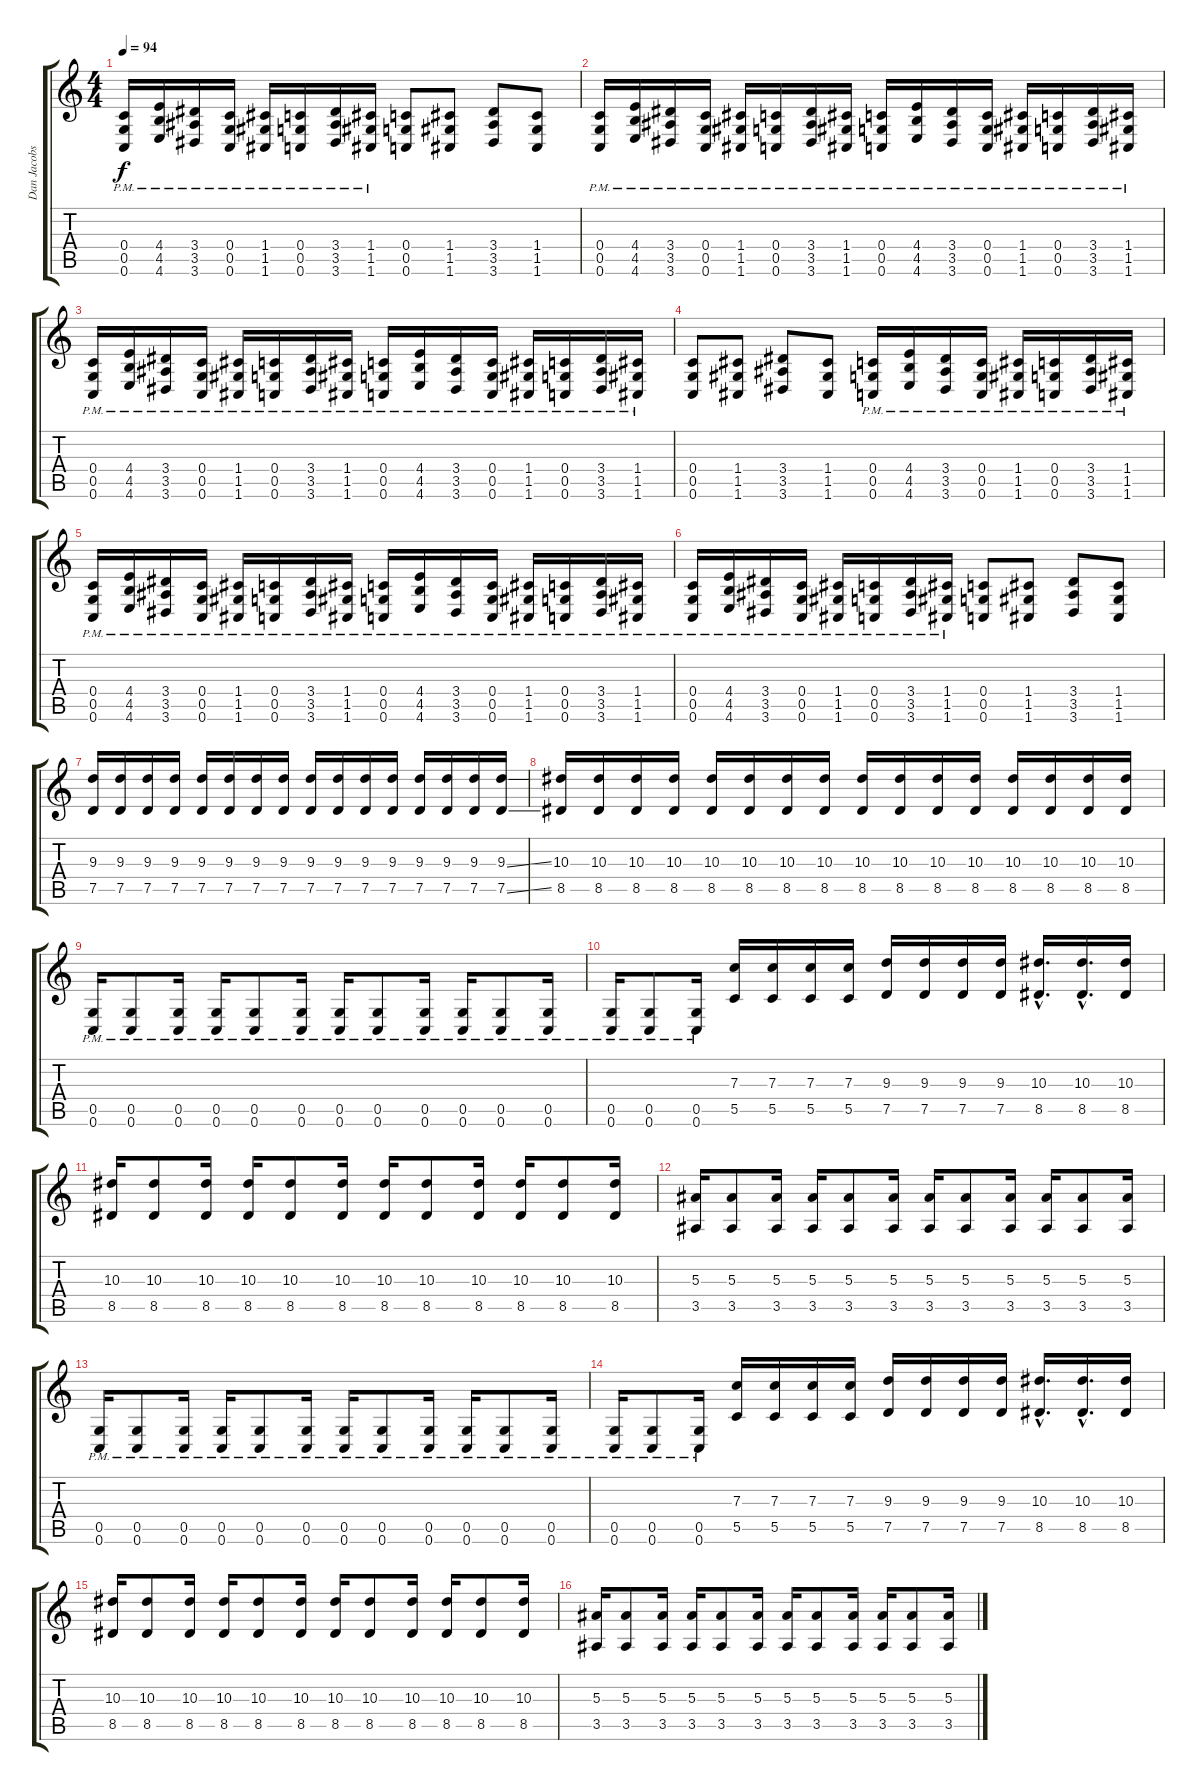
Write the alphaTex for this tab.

\track ("Dan Jacobs      (lead)" "Dan Jacobs") {instrument distortionguitar}
\staff {score tabs}
\tuning (D4 A3 F3 C3 G2 C2) {hide}
\ts (4 4)
\tempo 94
\clef g2
\ks c
(0.4 0.5 0.6{pm}).16{dy f} (4.4 4.5 4.6{pm}).16 (3.4 3.5 3.6{pm}).16 (0.4 0.5 0.6{pm}).16 (1.4 1.5 1.6{pm}).16 (0.4 0.5 0.6{pm}).16 (3.4 3.5 3.6{pm}).16 (1.4 1.5 1.6{pm}).16 (0.4 0.5 0.6).8 (1.4 1.5 1.6).8 (3.4 3.5 3.6).8 (1.4 1.5 1.6).8 |
(0.4 0.5 0.6{pm}).16 (4.4 4.5 4.6{pm}).16 (3.4 3.5 3.6{pm}).16 (0.4 0.5 0.6{pm}).16 (1.4 1.5 1.6{pm}).16 (0.4 0.5 0.6{pm}).16 (3.4 3.5 3.6{pm}).16 (1.4 1.5 1.6{pm}).16 (0.4 0.5 0.6{pm}).16 (4.4 4.5 4.6{pm}).16 (3.4 3.5 3.6{pm}).16 (0.4 0.5 0.6{pm}).16 (1.4 1.5 1.6{pm}).16 (0.4 0.5 0.6{pm}).16 (3.4 3.5 3.6{pm}).16 (1.4 1.5 1.6{pm}).16 |
(0.4 0.5 0.6{pm}).16 (4.4 4.5 4.6{pm}).16 (3.4 3.5 3.6{pm}).16 (0.4 0.5 0.6{pm}).16 (1.4 1.5 1.6{pm}).16 (0.4 0.5 0.6{pm}).16 (3.4 3.5 3.6{pm}).16 (1.4 1.5 1.6{pm}).16 (0.4 0.5 0.6{pm}).16 (4.4 4.5 4.6{pm}).16 (3.4 3.5 3.6{pm}).16 (0.4 0.5 0.6{pm}).16 (1.4 1.5 1.6{pm}).16 (0.4 0.5 0.6{pm}).16 (3.4 3.5 3.6{pm}).16 (1.4 1.5 1.6{pm}).16 |
(0.4 0.5 0.6).8 (1.4 1.5 1.6).8 (3.4 3.5 3.6).8 (1.4 1.5 1.6).8 (0.4 0.5 0.6{pm}).16 (4.4 4.5 4.6{pm}).16 (3.4 3.5 3.6{pm}).16 (0.4 0.5 0.6{pm}).16 (1.4 1.5 1.6{pm}).16 (0.4 0.5 0.6{pm}).16 (3.4 3.5 3.6{pm}).16 (1.4 1.5 1.6{pm}).16 |
(0.4 0.5 0.6{pm}).16 (4.4 4.5 4.6{pm}).16 (3.4 3.5 3.6{pm}).16 (0.4 0.5 0.6{pm}).16 (1.4 1.5 1.6{pm}).16 (0.4 0.5 0.6{pm}).16 (3.4 3.5 3.6{pm}).16 (1.4 1.5 1.6{pm}).16 (0.4 0.5 0.6{pm}).16 (4.4 4.5 4.6{pm}).16 (3.4 3.5 3.6{pm}).16 (0.4 0.5 0.6{pm}).16 (1.4 1.5 1.6{pm}).16 (0.4 0.5 0.6{pm}).16 (3.4 3.5 3.6{pm}).16 (1.4 1.5 1.6{pm}).16 |
(0.4 0.5 0.6{pm}).16 (4.4 4.5 4.6{pm}).16 (3.4 3.5 3.6{pm}).16 (0.4 0.5 0.6{pm}).16 (1.4 1.5 1.6{pm}).16 (0.4 0.5 0.6{pm}).16 (3.4 3.5 3.6{pm}).16 (1.4 1.5 1.6{pm}).16 (0.4 0.5 0.6).8 (1.4 1.5 1.6).8 (3.4 3.5 3.6).8 (1.4 1.5 1.6).8 |
(9.3 7.5).16 (9.3 7.5).16 (9.3 7.5).16 (9.3 7.5).16 (9.3 7.5).16 (9.3 7.5).16 (9.3 7.5).16 (9.3 7.5).16 (9.3 7.5).16 (9.3 7.5).16 (9.3 7.5).16 (9.3 7.5).16 (9.3 7.5).16 (9.3 7.5).16 (9.3 7.5).16 (9.3{ss} 7.5{ss}).16 |
(10.3 8.5).16 (10.3 8.5).16 (10.3 8.5).16 (10.3 8.5).16 (10.3 8.5).16 (10.3 8.5).16 (10.3 8.5).16 (10.3 8.5).16 (10.3 8.5).16 (10.3 8.5).16 (10.3 8.5).16 (10.3 8.5).16 (10.3 8.5).16 (10.3 8.5).16 (10.3 8.5).16 (10.3 8.5).16 |
(0.5{pm} 0.6).16 (0.5{pm} 0.6).8 (0.5{pm} 0.6).16 (0.5{pm} 0.6).16 (0.5{pm} 0.6).8 (0.5{pm} 0.6).16 (0.5{pm} 0.6).16 (0.5{pm} 0.6).8 (0.5{pm} 0.6).16 (0.5{pm} 0.6).16 (0.5{pm} 0.6).8 (0.5{pm} 0.6).16 |
(0.5{pm} 0.6).16 (0.5{pm} 0.6).8 (0.5{pm} 0.6).16 (7.3 5.5).16 (7.3 5.5).16 (7.3 5.5).16 (7.3 5.5).16 (9.3 7.5).16 (9.3 7.5).16 (9.3 7.5).16 (9.3 7.5).16 (10.3{hac} 8.5{hac}).16{d} (10.3{hac} 8.5{hac}).16{d} (10.3 8.5).16 |
(10.3 8.5).16 (10.3 8.5).8 (10.3 8.5).16 (10.3 8.5).16 (10.3 8.5).8 (10.3 8.5).16 (10.3 8.5).16 (10.3 8.5).8 (10.3 8.5).16 (10.3 8.5).16 (10.3 8.5).8 (10.3 8.5).16 |
(5.3 3.5).16 (5.3 3.5).8 (5.3 3.5).16 (5.3 3.5).16 (5.3 3.5).8 (5.3 3.5).16 (5.3 3.5).16 (5.3 3.5).8 (5.3 3.5).16 (5.3 3.5).16 (5.3 3.5).8 (5.3 3.5).16 |
(0.5{pm} 0.6).16 (0.5{pm} 0.6).8 (0.5{pm} 0.6).16 (0.5{pm} 0.6).16 (0.5{pm} 0.6).8 (0.5{pm} 0.6).16 (0.5{pm} 0.6).16 (0.5{pm} 0.6).8 (0.5{pm} 0.6).16 (0.5{pm} 0.6).16 (0.5{pm} 0.6).8 (0.5{pm} 0.6).16 |
(0.5{pm} 0.6).16 (0.5{pm} 0.6).8 (0.5{pm} 0.6).16 (7.3 5.5).16 (7.3 5.5).16 (7.3 5.5).16 (7.3 5.5).16 (9.3 7.5).16 (9.3 7.5).16 (9.3 7.5).16 (9.3 7.5).16 (10.3{hac} 8.5{hac}).16{d} (10.3{hac} 8.5{hac}).16{d} (10.3 8.5).16 |
(10.3 8.5).16 (10.3 8.5).8 (10.3 8.5).16 (10.3 8.5).16 (10.3 8.5).8 (10.3 8.5).16 (10.3 8.5).16 (10.3 8.5).8 (10.3 8.5).16 (10.3 8.5).16 (10.3 8.5).8 (10.3 8.5).16 |
(5.3 3.5).16 (5.3 3.5).8 (5.3 3.5).16 (5.3 3.5).16 (5.3 3.5).8 (5.3 3.5).16 (5.3 3.5).16 (5.3 3.5).8 (5.3 3.5).16 (5.3 3.5).16 (5.3 3.5).8 (5.3 3.5).16
